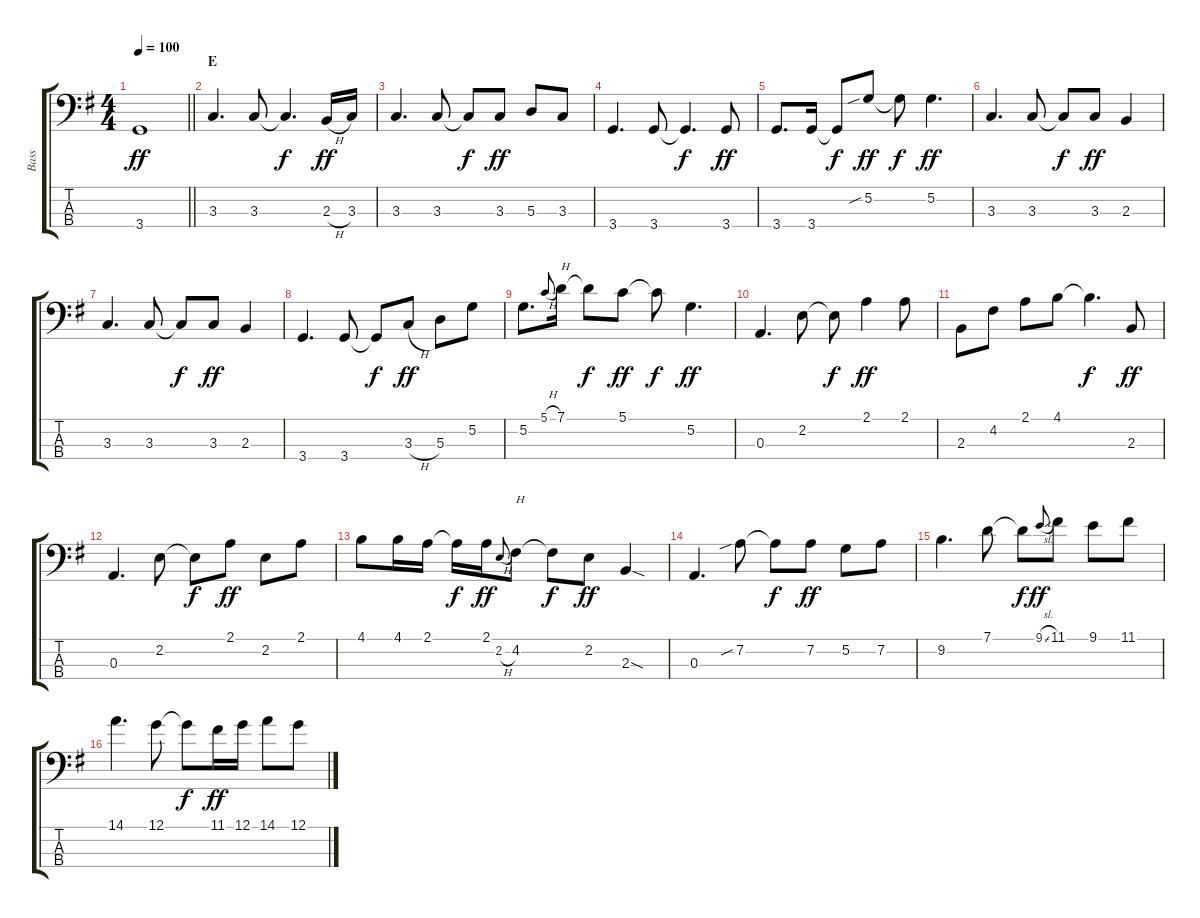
\track ("Bass" "Bass") {instrument electricbassfinger}
\staff {score tabs}
\tuning (G2 D2 A1 E1) {hide}
\ts (4 4)
\tempo 100
\clef f4
\barLineRight lightlight
\ks g
3.4.1{dy ff} |
\section ("" "E")
3.3.4{d} 3.3.8 3.3{t}.4{d dy f} 2.3{h}.16{dy ff} 3.3.16 |
3.3.4{d} 3.3.8 3.3{t}.8{dy f} 3.3.8{dy ff} 5.3.8 3.3.8 |
3.4.4{d} 3.4.8 3.4{t}.4{d dy f} 3.4.8{dy ff} |
3.4.8{d} 3.4.16 3.4{t}.8{dy f} 5.2{sib}.8{dy ff} 5.2{t}.8{dy f} 5.2.4{d dy ff} |
3.3.4{d} 3.3.8 3.3{t}.8{dy f} 3.3.8{dy ff} 2.3.4 |
3.3.4{d} 3.3.8 3.3{t}.8{dy f} 3.3.8{dy ff} 2.3.4 |
3.4.4{d} 3.4.8 3.4{t}.8{dy f} 3.3{h}.8{dy ff} 5.3.8 5.2.8 |
5.2.8{d} 5.1{h}.8{gr onbeat} 7.1.16{txt "H"} 7.1{t}.8{dy f} 5.1.8{dy ff} 5.1{t}.8{dy f} 5.2.4{d dy ff} |
0.3.4{d} 2.2.8 2.2{t}.8{dy f} 2.1.4{dy ff} 2.1.8 |
2.3.8 4.2.8 2.1.8 4.1.8 4.1{t}.4{d dy f} 2.3.8{dy ff} |
0.3.4{d} 2.2.8 2.2{t}.8{dy f} 2.1.8{dy ff} 2.2.8 2.1.8 |
4.1.8 4.1.16 2.1.16 2.1{t}.16{dy f} 2.1.16{dy ff} 2.2{h}.8{gr onbeat} 4.2.8{txt "H"} 4.2{t}.8{dy f} 2.2.8{dy ff} 2.3{sod}.4 |
0.3.4{d} 7.2{sib}.8 7.2{t}.8{dy f} 7.2.8{dy ff} 5.2.8 7.2.8 |
9.2.4{d} 7.1.8 7.1{t}.8{dy f} 9.1{sl}.8{gr onbeat dy ff} 11.1.8 9.1.8 11.1.8 |
14.1.4{d} 12.1.8 12.1{t}.8{dy f} 11.1.16{dy ff} 12.1.16 14.1.8 12.1.8
